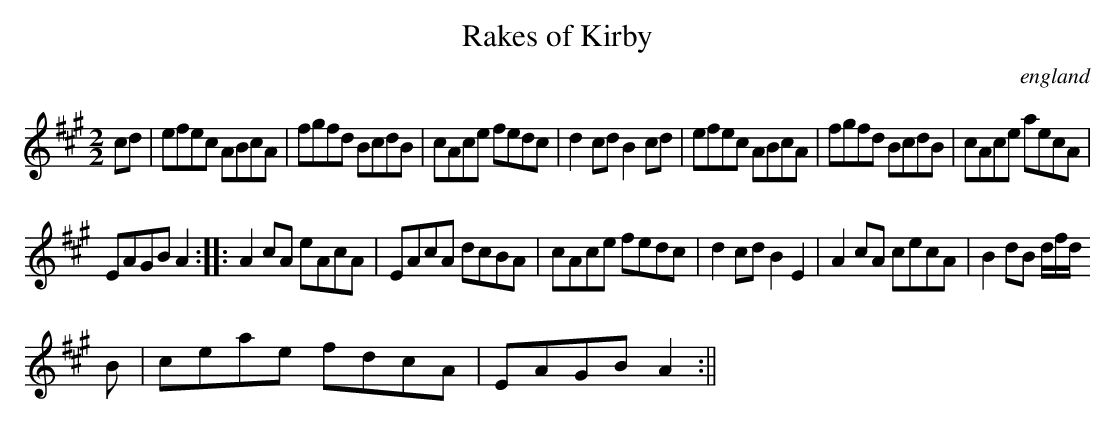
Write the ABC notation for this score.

X:1
T:Rakes of Kirby
O:england
M:2/2
L:1/8
K:A major
cd|efec ABcA|fgfd BcdB|cAce fedc|d2cdB2cd|efec ABcA|fgfd BcdB|cAce aecA|
EAGBA2:||:A2cA eAcA|EAcA dcBA|cAce fedc|d2cdB2E2|A2cA cecA|B2dB d/2f/2d/
2B|ceae fdcA|EAGBA2:||
